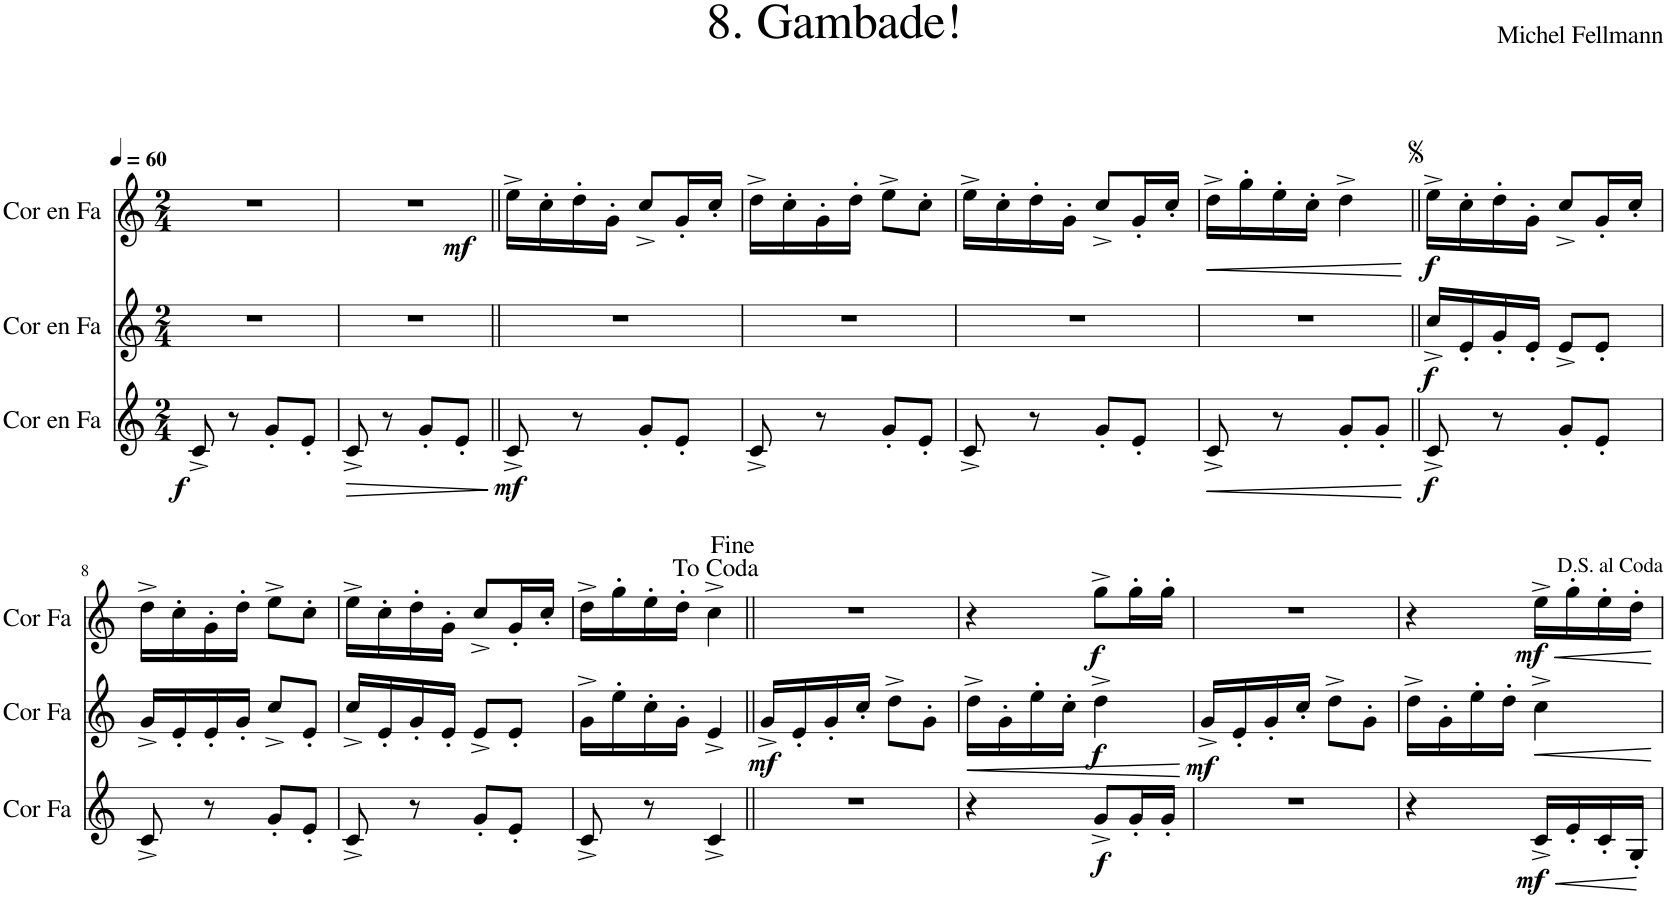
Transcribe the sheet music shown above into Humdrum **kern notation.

**kern	**dynam	**kern	**dynam	**kern	**dynam
*part3	*part3	*part2	*part2	*part1	*part1
*staff3	*staff3	*staff2	*staff2	*staff1	*staff1
*I"Cor en Fa	*	*I"Cor en Fa	*	*I"Cor en Fa	*
*I'Cor Fa	*	*I'Cor Fa	*	*I'Cor Fa	*
*clefG2	*	*clefG2	*	*clefG2	*
*Trd4c7	*	*Trd4c7	*	*Trd4c7	*
*k[]	*	*k[]	*	*k[]	*
*M2/4	*	*M2/4	*	*M2/4	*
*MM60	*	*MM60	*	*MM60	*
=1	=1	=1	=1	=1	=1
!	!LO:DY:b	!	!	!	!
8c^/	f	2r	.	2r	.
8r	.	.	.	.	.
8g'/L	.	.	.	.	.
8e'/J	.	.	.	.	.
=2	=2	=2	=2	=2	=2
!	!LO:HP:b	!	!	!	!LO:DY:b
8c^/	>	2r	.	2r	mf
8r	.	.	.	.	.
8g'/L	.	.	.	.	.
8e'/J	.	.	.	.	.
.	]	.	.	.	.
=3||	=3||	=3||	=3||	=3||	=3||
!	!LO:DY:b	!	!	!	!
8c^/	mf	2r	.	16ee^\LL	.
.	.	.	.	16cc'\	.
8r	.	.	.	16dd'\	.
.	.	.	.	16g'\JJ	.
8g'/L	.	.	.	8cc^/L	.
8e'/J	.	.	.	16g'/L	.
.	.	.	.	16cc'/JJ	.
=4	=4	=4	=4	=4	=4
8c^/	.	2r	.	16dd^\LL	.
.	.	.	.	16cc'\	.
8r	.	.	.	16g'\	.
.	.	.	.	16dd'\JJ	.
8g'/L	.	.	.	8ee^\L	.
8e'/J	.	.	.	8cc'\J	.
=5	=5	=5	=5	=5	=5
8c^/	.	2r	.	16ee^\LL	.
.	.	.	.	16cc'\	.
8r	.	.	.	16dd'\	.
.	.	.	.	16g'\JJ	.
8g'/L	.	.	.	8cc^/L	.
8e'/J	.	.	.	16g'/L	.
.	.	.	.	16cc'/JJ	.
=6	=6	=6	=6	=6	=6
!	!LO:HP:b	!	!	!	!LO:HP:b
8c^/	<	2r	.	16dd^\LL	<
.	.	.	.	16gg'\	.
8r	.	.	.	16ee'\	.
.	.	.	.	16cc'\JJ	.
8g'/L	.	.	.	4dd^\	.
8g'/J	.	.	.	.	.
.	[	.	.	.	[
=7||	=7||	=7||	=7||	=7||	=7||
!	!LO:DY:b	!	!LO:DY:b	!	!LO:DY:b
8c^/	f	16cc^/LL	f	16ee^\LL	f
.	.	16e'/	.	16cc'\	.
8r	.	16g'/	.	16dd'\	.
.	.	16e'/JJ	.	16g'\JJ	.
8g'/L	.	8e^/L	.	8cc^/L	.
8e'/J	.	8e'/J	.	16g'/L	.
.	.	.	.	16cc'/JJ	.
!!LO:LB:g=z
=8	=8	=8	=8	=8	=8
8c^/	.	16g^/LL	.	16dd^\LL	.
.	.	16e'/	.	16cc'\	.
8r	.	16e'/	.	16g'\	.
.	.	16g'/JJ	.	16dd'\JJ	.
8g'/L	.	8cc^/L	.	8ee^\L	.
8e'/J	.	8e'/J	.	8cc'\J	.
=9	=9	=9	=9	=9	=9
8c^/	.	16cc^/LL	.	16ee^\LL	.
.	.	16e'/	.	16cc'\	.
8r	.	16g'/	.	16dd'\	.
.	.	16e'/JJ	.	16g'\JJ	.
8g'/L	.	8e^/L	.	8cc^/L	.
8e'/J	.	8e'/J	.	16g'/L	.
.	.	.	.	16cc'/JJ	.
=10	=10	=10	=10	=10	=10
8c^/	.	16g^\LL	.	16dd^\LL	.
.	.	16ee'\	.	16gg'\	.
8r	.	16cc'\	.	16ee'\	.
.	.	16g'\JJ	.	16dd'\JJ	.
4c^/	.	4e^/	.	4cc^\	.
=11||	=11||	=11||	=11||	=11||	=11||
!	!	!	!LO:DY:b	!	!
2r	.	16g^/LL	mf	2r	.
.	.	16e'/	.	.	.
.	.	16g'/	.	.	.
.	.	16cc'/JJ	.	.	.
.	.	8dd^\L	.	.	.
.	.	8g'\J	.	.	.
=12	=12	=12	=12	=12	=12
!	!	!	!LO:HP:b	!	!
4r	.	16dd^\LL	<	4r	.
.	.	16g'\	.	.	.
.	.	16ee'\	.	.	.
.	.	16cc'\JJ	.	.	.
!	!LO:DY:b	!	!LO:DY:b	!	!LO:DY:b
8g^/L	f	4dd^\	f	8gg^\L	f
16g'/L	.	.	.	16gg'\L	.
16g'/JJ	.	.	.	16gg'\JJ	.
.	.	.	[	.	.
=13	=13	=13	=13	=13	=13
!	!	!	!LO:DY:b	!	!
2r	.	16g^/LL	mf	2r	.
.	.	16e'/	.	.	.
.	.	16g'/	.	.	.
.	.	16cc'/JJ	.	.	.
.	.	8dd^\L	.	.	.
.	.	8g'\J	.	.	.
=14	=14	=14	=14	=14	=14
4r	.	16dd^\LL	.	4r	.
.	.	16g'\	.	.	.
.	.	16ee'\	.	.	.
.	.	16dd'\JJ	.	.	.
!	!LO:HP:b	!	!LO:HP:b	!	!LO:HP:b
!	!LO:DY:n=1:b	!	!	!	!LO:DY:n=1:b
16c^/LL	< mf	4cc^\	<	16ee^\LL	< mf
16e'/	.	.	.	16gg'\	.
16c'/	.	.	.	16ee'\	.
16G'/JJ	.	.	.	16dd'\JJ	.
.	[	.	[	.	[
=	=	=	=	=	=
*-	*-	*-	*-	*-	*-
